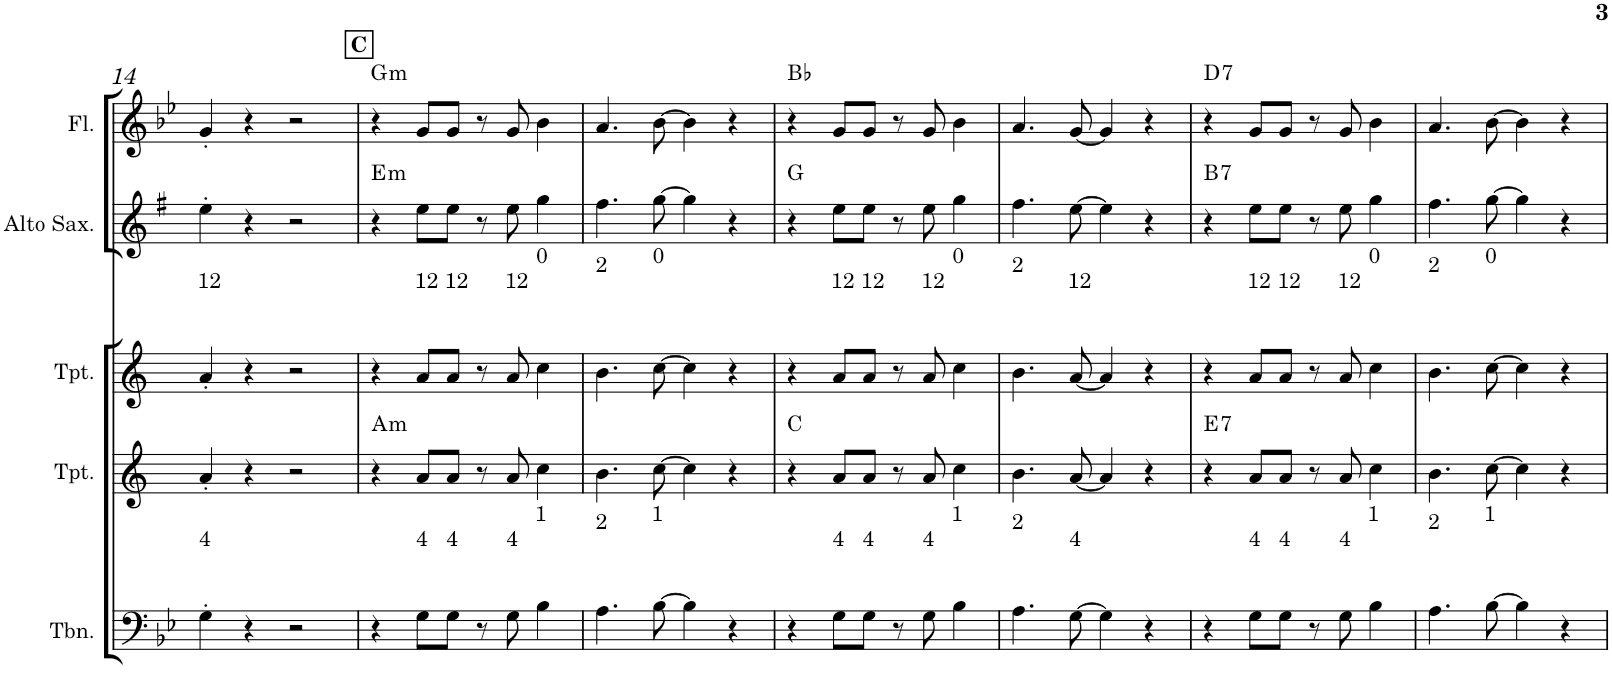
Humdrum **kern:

**kern	**kern	**harte	**kern	**kern	**harte	**kern	**harte
*part5	*part4	*part4	*part3	*part2	*part2	*part1	*part1
*staff5	*staff4	*	*staff3	*staff2	*	*staff1	*
*I"C clavF	*I"Bb	*	*I"Bb - Pirata	*I"Eb	*	*I"C clavG	*
!!LO:PB:g=z
*clefF4	*clefG2	*	*clefG2	*clefG2	*	*clefG2	*
*	*Trd1c2	*	*Trd1c2	*Trd5c9	*	*	*
*k[b-e-]	*k[]	*	*k[]	*k[f#]	*	*k[b-e-]	*
*B-:	*	*	*	*G:	*	*B-:	*
*M4/4	*M4/4	*	*M4/4	*M4/4	*	*M4/4	*
=14	=14	=14	=14	=14	=14	=14	=14
!	!	!	!LO:TX:a:t=12	!	!	!	!
!LO:TX:a:t=4	!	!	!	!	!	!	!
4G'\	4a'/	.	4a'/	4ee'\	.	4g'/	.
4r	4r	.	4r	4r	.	4r	.
2r	2r	.	2r	2r	.	2r	.
!!LO:REH:place=s1:a:B:cj:t=C
=15	=15	=15	=15	=15	=15	=15	=15
!	!	!LO:H:kt=m	!	!	!LO:H:kt=m	!	!LO:H:kt=m
4r	4r	A:min	4r	4r	E:min	4r	G:min
!	!	!	!LO:TX:a:t=12	!	!	!	!
!LO:TX:a:t=4	!	!	!	!	!	!	!
8G\L	8a/L	.	8a/L	8ee\L	.	8g/L	.
!	!	!	!LO:TX:a:t=12	!	!	!	!
!LO:TX:a:t=4	!	!	!	!	!	!	!
8G\J	8a/J	.	8a/J	8ee\J	.	8g/J	.
8r	8r	.	8r	8r	.	8r	.
!	!	!	!LO:TX:a:t=12	!	!	!	!
!LO:TX:a:t=4	!	!	!	!	!	!	!
8G\	8a/	.	8a/	8ee\	.	8g/	.
!	!	!	!LO:TX:a:t=0	!	!	!	!
!LO:TX:a:t=1	!	!	!	!	!	!	!
4B-\	4cc\	.	4cc\	4gg\	.	4b-\	.
=16	=16	=16	=16	=16	=16	=16	=16
!	!	!	!LO:TX:a:t=2	!	!	!	!
!LO:TX:a:t=2	!	!	!	!	!	!	!
4.A\	4.b\	.	4.b\	4.ff#\	.	4.a/	.
!	!	!	!LO:TX:a:t=0	!	!	!	!
!LO:TX:a:t=1	!	!	!	!	!	!	!
[>8B-\	[>8cc\	.	[>8cc\	[>8gg\	.	[>8b-\	.
4B-\]	4cc\]	.	4cc\]	4gg\]	.	4b-\]	.
4r	4r	.	4r	4r	.	4r	.
=17	=17	=17	=17	=17	=17	=17	=17
4r	4r	C:maj	4r	4r	G:maj	4r	Bb:maj
!	!	!	!LO:TX:a:t=12	!	!	!	!
!LO:TX:a:t=4	!	!	!	!	!	!	!
8G\L	8a/L	.	8a/L	8ee\L	.	8g/L	.
!	!	!	!LO:TX:a:t=12	!	!	!	!
!LO:TX:a:t=4	!	!	!	!	!	!	!
8G\J	8a/J	.	8a/J	8ee\J	.	8g/J	.
8r	8r	.	8r	8r	.	8r	.
!	!	!	!LO:TX:a:t=12	!	!	!	!
!LO:TX:a:t=4	!	!	!	!	!	!	!
8G\	8a/	.	8a/	8ee\	.	8g/	.
!	!	!	!LO:TX:a:t=0	!	!	!	!
!LO:TX:a:t=1	!	!	!	!	!	!	!
4B-\	4cc\	.	4cc\	4gg\	.	4b-\	.
=18	=18	=18	=18	=18	=18	=18	=18
!	!	!	!LO:TX:a:t=2	!	!	!	!
!LO:TX:a:t=2	!	!	!	!	!	!	!
4.A\	4.b\	.	4.b\	4.ff#\	.	4.a/	.
!	!	!	!LO:TX:a:t=12	!	!	!	!
!LO:TX:a:t=4	!	!	!	!	!	!	!
[>8G\	[<8a/	.	[<8a/	[>8ee\	.	[<8g/	.
4G\]	4a/]	.	4a/]	4ee\]	.	4g/]	.
4r	4r	.	4r	4r	.	4r	.
=19	=19	=19	=19	=19	=19	=19	=19
!	!	!LO:H:kt=7	!	!	!LO:H:kt=7	!	!LO:H:kt=7
4r	4r	E:7	4r	4r	B:7	4r	D:7
!	!	!	!LO:TX:a:t=12	!	!	!	!
!LO:TX:a:t=4	!	!	!	!	!	!	!
8G\L	8a/L	.	8a/L	8ee\L	.	8g/L	.
!	!	!	!LO:TX:a:t=12	!	!	!	!
!LO:TX:a:t=4	!	!	!	!	!	!	!
8G\J	8a/J	.	8a/J	8ee\J	.	8g/J	.
8r	8r	.	8r	8r	.	8r	.
!	!	!	!LO:TX:a:t=12	!	!	!	!
!LO:TX:a:t=4	!	!	!	!	!	!	!
8G\	8a/	.	8a/	8ee\	.	8g/	.
!	!	!	!LO:TX:a:t=0	!	!	!	!
!LO:TX:a:t=1	!	!	!	!	!	!	!
4B-\	4cc\	.	4cc\	4gg\	.	4b-\	.
=20	=20	=20	=20	=20	=20	=20	=20
!	!	!	!LO:TX:a:t=2	!	!	!	!
!LO:TX:a:t=2	!	!	!	!	!	!	!
4.A\	4.b\	.	4.b\	4.ff#\	.	4.a/	.
!	!	!	!LO:TX:a:t=0	!	!	!	!
!LO:TX:a:t=1	!	!	!	!	!	!	!
[>8B-\	[>8cc\	.	[>8cc\	[>8gg\	.	[>8b-\	.
4B-\]	4cc\]	.	4cc\]	4gg\]	.	4b-\]	.
4r	4r	.	4r	4r	.	4r	.
=	=	=	=	=	=	=	=
*-	*-	*-	*-	*-	*-	*-	*-
